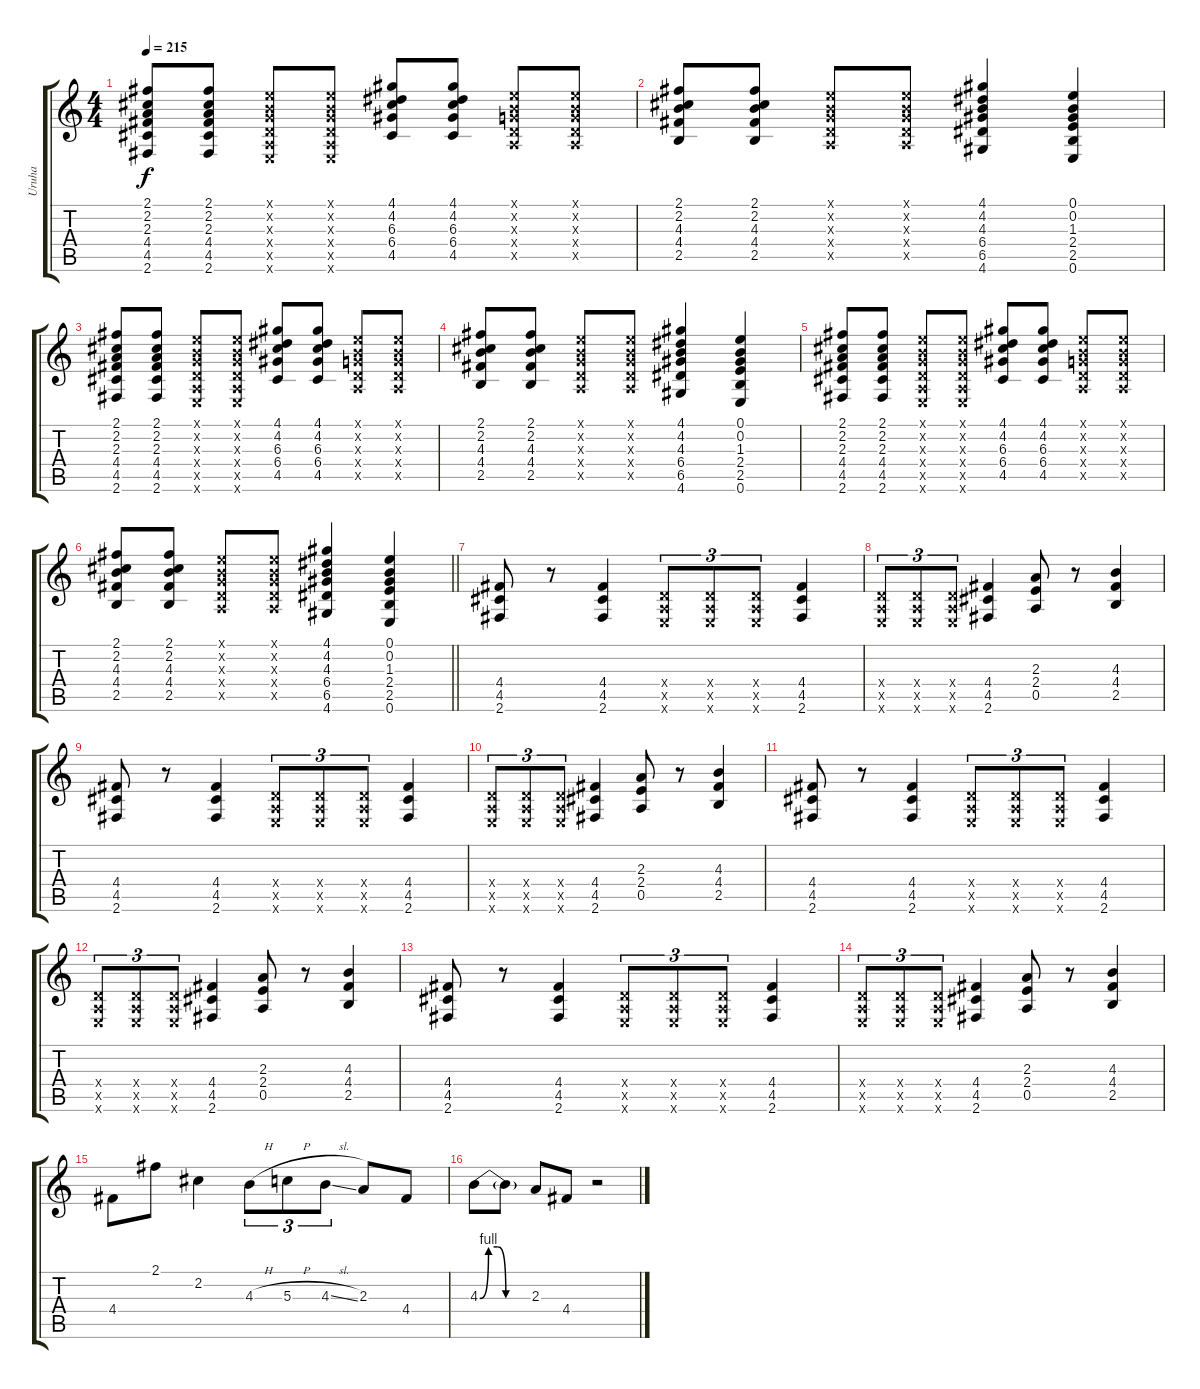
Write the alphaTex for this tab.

\track ("Uruha" "Uruha") {instrument distortionguitar}
\staff {score tabs}
\tuning (E4 B3 G3 D3 A2 E2) {hide}
\ts (4 4)
\tempo 215
\clef g2
\ks c
(2.1 2.2 2.3 4.4 4.5 2.6).8{dy f} (2.1 2.2 2.3 4.4 4.5 2.6).8 (0.1{x} 0.2{x} 0.3{x} 0.4{x} 0.5{x} 0.6{x}).8 (0.1{x} 0.2{x} 0.3{x} 0.4{x} 0.5{x} 0.6{x}).8 (4.1 4.2 6.3 6.4 4.5).8 (4.1 4.2 6.3 6.4 4.5).8 (0.1{x} 0.2{x} 0.3{x} 0.4{x} 0.5{x}).8 (0.1{x} 0.2{x} 0.3{x} 0.4{x} 0.5{x}).8 |
(2.1 2.2 4.3 4.4 2.5).8 (2.1 2.2 4.3 4.4 2.5).8 (0.1{x} 0.2{x} 0.3{x} 0.4{x} 0.5{x}).8 (0.1{x} 0.2{x} 0.3{x} 0.4{x} 0.5{x}).8 (4.1 4.2 4.3 6.4 6.5 4.6).4 (0.1 0.2 1.3 2.4 2.5 0.6).4 |
(2.1 2.2 2.3 4.4 4.5 2.6).8 (2.1 2.2 2.3 4.4 4.5 2.6).8 (0.1{x} 0.2{x} 0.3{x} 0.4{x} 0.5{x} 0.6{x}).8 (0.1{x} 0.2{x} 0.3{x} 0.4{x} 0.5{x} 0.6{x}).8 (4.1 4.2 6.3 6.4 4.5).8 (4.1 4.2 6.3 6.4 4.5).8 (0.1{x} 0.2{x} 0.3{x} 0.4{x} 0.5{x}).8 (0.1{x} 0.2{x} 0.3{x} 0.4{x} 0.5{x}).8 |
(2.1 2.2 4.3 4.4 2.5).8 (2.1 2.2 4.3 4.4 2.5).8 (0.1{x} 0.2{x} 0.3{x} 0.4{x} 0.5{x}).8 (0.1{x} 0.2{x} 0.3{x} 0.4{x} 0.5{x}).8 (4.1 4.2 4.3 6.4 6.5 4.6).4 (0.1 0.2 1.3 2.4 2.5 0.6).4 |
(2.1 2.2 2.3 4.4 4.5 2.6).8 (2.1 2.2 2.3 4.4 4.5 2.6).8 (0.1{x} 0.2{x} 0.3{x} 0.4{x} 0.5{x} 0.6{x}).8 (0.1{x} 0.2{x} 0.3{x} 0.4{x} 0.5{x} 0.6{x}).8 (4.1 4.2 6.3 6.4 4.5).8 (4.1 4.2 6.3 6.4 4.5).8 (0.1{x} 0.2{x} 0.3{x} 0.4{x} 0.5{x}).8 (0.1{x} 0.2{x} 0.3{x} 0.4{x} 0.5{x}).8 |
\barLineRight lightlight
(2.1 2.2 4.3 4.4 2.5).8 (2.1 2.2 4.3 4.4 2.5).8 (0.1{x} 0.2{x} 0.3{x} 0.4{x} 0.5{x}).8 (0.1{x} 0.2{x} 0.3{x} 0.4{x} 0.5{x}).8 (4.1 4.2 4.3 6.4 6.5 4.6).4 (0.1 0.2 1.3 2.4 2.5 0.6).4 |
(4.4 4.5 2.6).8 r.8 (4.4 4.5 2.6).4 (0.4{x} 0.5{x} 0.6{x}).8{tu (3 2)} (0.4{x} 0.5{x} 0.6{x}).8{tu (3 2)} (0.4{x} 0.5{x} 0.6{x}).8{tu (3 2)} (4.4 4.5 2.6).4 |
(0.4{x} 0.5{x} 0.6{x}).8{tu (3 2)} (0.4{x} 0.5{x} 0.6{x}).8{tu (3 2)} (0.4{x} 0.5{x} 0.6{x}).8{tu (3 2)} (4.4 4.5 2.6).4 (2.3 2.4 0.5).8 r.8 (4.3 4.4 2.5).4 |
(4.4 4.5 2.6).8 r.8 (4.4 4.5 2.6).4 (0.4{x} 0.5{x} 0.6{x}).8{tu (3 2)} (0.4{x} 0.5{x} 0.6{x}).8{tu (3 2)} (0.4{x} 0.5{x} 0.6{x}).8{tu (3 2)} (4.4 4.5 2.6).4 |
(0.4{x} 0.5{x} 0.6{x}).8{tu (3 2)} (0.4{x} 0.5{x} 0.6{x}).8{tu (3 2)} (0.4{x} 0.5{x} 0.6{x}).8{tu (3 2)} (4.4 4.5 2.6).4 (2.3 2.4 0.5).8 r.8 (4.3 4.4 2.5).4 |
(4.4 4.5 2.6).8 r.8 (4.4 4.5 2.6).4 (0.4{x} 0.5{x} 0.6{x}).8{tu (3 2)} (0.4{x} 0.5{x} 0.6{x}).8{tu (3 2)} (0.4{x} 0.5{x} 0.6{x}).8{tu (3 2)} (4.4 4.5 2.6).4 |
(0.4{x} 0.5{x} 0.6{x}).8{tu (3 2)} (0.4{x} 0.5{x} 0.6{x}).8{tu (3 2)} (0.4{x} 0.5{x} 0.6{x}).8{tu (3 2)} (4.4 4.5 2.6).4 (2.3 2.4 0.5).8 r.8 (4.3 4.4 2.5).4 |
(4.4 4.5 2.6).8 r.8 (4.4 4.5 2.6).4 (0.4{x} 0.5{x} 0.6{x}).8{tu (3 2)} (0.4{x} 0.5{x} 0.6{x}).8{tu (3 2)} (0.4{x} 0.5{x} 0.6{x}).8{tu (3 2)} (4.4 4.5 2.6).4 |
(0.4{x} 0.5{x} 0.6{x}).8{tu (3 2)} (0.4{x} 0.5{x} 0.6{x}).8{tu (3 2)} (0.4{x} 0.5{x} 0.6{x}).8{tu (3 2)} (4.4 4.5 2.6).4 (2.3 2.4 0.5).8 r.8 (4.3 4.4 2.5).4 |
4.4.8{volume 13} 2.1.8 2.2.4 4.3{h}.8{tu (3 2)} 5.3{h}.8{tu (3 2)} 4.3{sl}.8{tu (3 2)} 2.3.8 4.4.8 |
4.3{be (custom 0 0 10 4 20 4 30 0 60 0)}.8 4.3{t}.8 2.3.8 4.4.8 r.2
